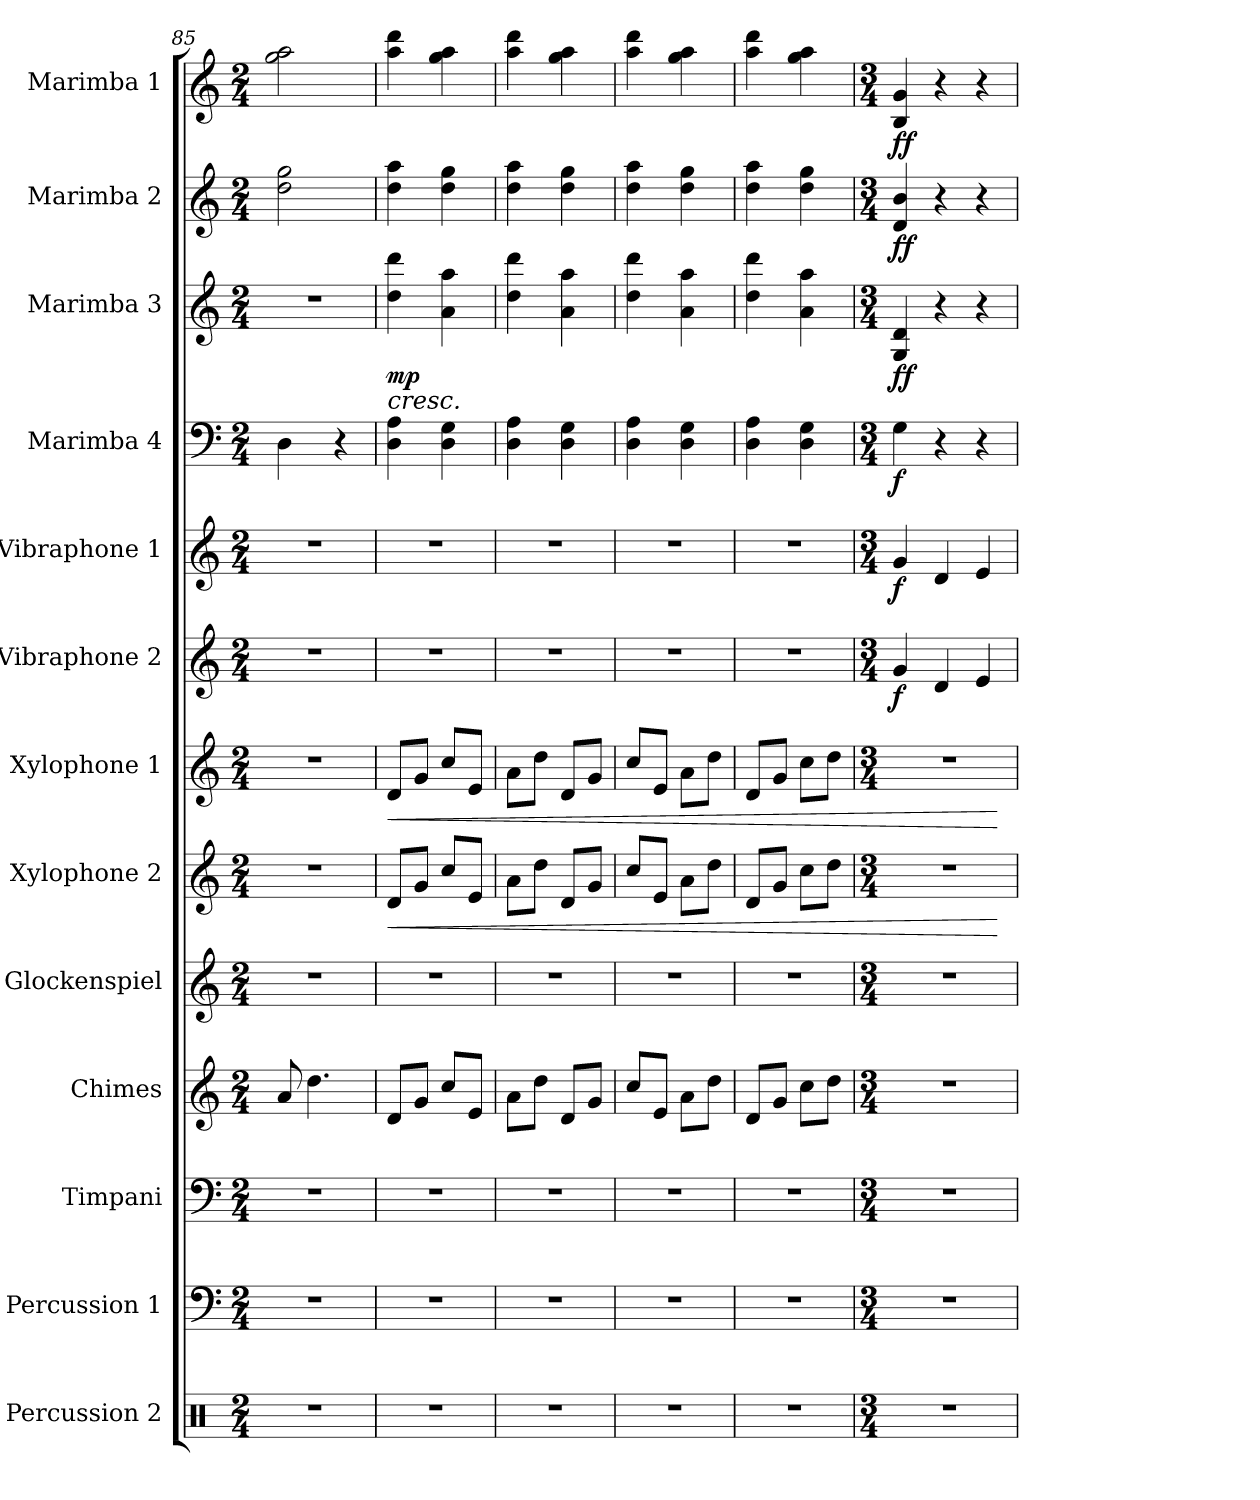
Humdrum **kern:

**kern	**kern	**kern	**kern	**kern	**kern	**dynam	**kern	**dynam	**kern	**dynam	**kern	**dynam	**kern	**dynam	**kern	**dynam	**kern	**dynam	**kern	**dynam
*part13	*part12	*part11	*part10	*part9	*part8	*part8	*part7	*part7	*part6	*part6	*part5	*part5	*part4	*part4	*part3	*part3	*part2	*part2	*part1	*part1
*staff13	*staff12	*staff11	*staff10	*staff9	*staff8	*staff8	*staff7	*staff7	*staff6	*staff6	*staff5	*staff5	*staff4	*staff4	*staff3	*staff3	*staff2	*staff2	*staff1	*staff1
*I"Percussion 2	*I"Percussion 1	*I"Timpani	*I"Chimes	*I"Glockenspiel	*I"Xylophone 2	*	*I"Xylophone 1	*	*I"Vibraphone 2	*	*I"Vibraphone 1	*	*I"Marimba 4	*	*I"Marimba 3	*	*I"Marimba 2	*	*I"Marimba 1	*
*I'Perc 2	*I'Perc 1	*I'Timp.	*I'Chm.	*I'Glk.	*I'X2	*	*I'X1	*	*I'V2	*	*I'V1	*	*I'M4	*	*I'M3	*	*I'M2	*	*I'M1	*
*clefX	*clefF4	*clefF4	*clefG2	*clefG2	*clefG2	*	*clefG2	*	*clefG2	*	*clefG2	*	*clefF4	*	*clefG2	*	*clefG2	*	*clefG2	*
*	*	*	*	*ITrd-14c-24	*ITrd-7c-12	*	*ITrd-7c-12	*	*	*	*	*	*	*	*	*	*	*	*	*
*k[]	*k[]	*k[]	*k[]	*k[]	*k[]	*	*k[]	*	*k[]	*	*k[]	*	*k[]	*	*k[]	*	*k[]	*	*k[]	*
*M2/4	*M2/4	*M2/4	*M2/4	*M2/4	*M2/4	*	*M2/4	*	*M2/4	*	*M2/4	*	*M2/4	*	*M2/4	*	*M2/4	*	*M2/4	*
=85	=85	=85	=85	=85	=85	=85	=85	=85	=85	=85	=85	=85	=85	=85	=85	=85	=85	=85	=85	=85
2r	2r	2r	8a/	2r	2r	.	2r	.	2r	.	2r	.	4D\	.	2r	.	2dd\ 2gg\	.	2gg\ 2aa\	.
.	.	.	4.dd\	.	.	.	.	.	.	.	.	.	.	.	.	.	.	.	.	.
.	.	.	.	.	.	.	.	.	.	.	.	.	4r	.	.	.	.	.	.	.
=86	=86	=86	=86	=86	=86	=86	=86	=86	=86	=86	=86	=86	=86	=86	=86	=86	=86	=86	=86	=86
!	!	!	!	!	!	!LO:HP:b	!	!LO:HP:b	!	!	!	!	!	!	!	!LO:HP:b	!	!	!	!
!	!	!	!	!	!	!	!	!	!	!	!	!	!	!	!	!LO:DY:n=1:b	!	!	!	!
2r	2r	2r	8d/L	2r	8dd/L	<	8dd/L	<	2r	.	2r	.	4D\ 4A\	.	4dd\ 4ddd\	< mp	4dd\ 4aa\	.	4aa\ 4ddd\	.
.	.	.	8g/J	.	8gg/J	.	8gg/J	.	.	.	.	.	.	.	.	.	.	.	.	.
.	.	.	8cc/L	.	8ccc/L	.	8ccc/L	.	.	.	.	.	4D\ 4G\	.	4a\ 4aa\	.	4dd\ 4gg\	.	4gg\ 4aa\	.
.	.	.	8e/J	.	8ee/J	.	8ee/J	.	.	.	.	.	.	.	.	.	.	.	.	.
=87	=87	=87	=87	=87	=87	=87	=87	=87	=87	=87	=87	=87	=87	=87	=87	=87	=87	=87	=87	=87
2r	2r	2r	8a\L	2r	8aa\L	.	8aa\L	.	2r	.	2r	.	4D\ 4A\	.	4dd\ 4ddd\	.	4dd\ 4aa\	.	4aa\ 4ddd\	.
.	.	.	8dd\J	.	8ddd\J	.	8ddd\J	.	.	.	.	.	.	.	.	.	.	.	.	.
.	.	.	8d/L	.	8dd/L	.	8dd/L	.	.	.	.	.	4D\ 4G\	.	4a\ 4aa\	.	4dd\ 4gg\	.	4gg\ 4aa\	.
.	.	.	8g/J	.	8gg/J	.	8gg/J	.	.	.	.	.	.	.	.	.	.	.	.	.
=88	=88	=88	=88	=88	=88	=88	=88	=88	=88	=88	=88	=88	=88	=88	=88	=88	=88	=88	=88	=88
2r	2r	2r	8cc/L	2r	8ccc/L	.	8ccc/L	.	2r	.	2r	.	4D\ 4A\	.	4dd\ 4ddd\	.	4dd\ 4aa\	.	4aa\ 4ddd\	.
.	.	.	8e/J	.	8ee/J	.	8ee/J	.	.	.	.	.	.	.	.	.	.	.	.	.
.	.	.	8a\L	.	8aa\L	.	8aa\L	.	.	.	.	.	4D\ 4G\	.	4a\ 4aa\	.	4dd\ 4gg\	.	4gg\ 4aa\	.
.	.	.	8dd\J	.	8ddd\J	.	8ddd\J	.	.	.	.	.	.	.	.	.	.	.	.	.
=89	=89	=89	=89	=89	=89	=89	=89	=89	=89	=89	=89	=89	=89	=89	=89	=89	=89	=89	=89	=89
2r	2r	2r	8d/L	2r	8dd/L	.	8dd/L	.	2r	.	2r	.	4D\ 4A\	.	4dd\ 4ddd\	.	4dd\ 4aa\	.	4aa\ 4ddd\	.
.	.	.	8g/J	.	8gg/J	.	8gg/J	.	.	.	.	.	.	.	.	.	.	.	.	.
.	.	.	8cc\L	.	8ccc\L	.	8ccc\L	.	.	.	.	.	4D\ 4G\	.	4a\ 4aa\	.	4dd\ 4gg\	.	4gg\ 4aa\	.
.	.	.	8dd\J	.	8ddd\J	.	8ddd\J	.	.	.	.	.	.	.	.	.	.	.	.	.
=90	=90	=90	=90	=90	=90	=90	=90	=90	=90	=90	=90	=90	=90	=90	=90	=90	=90	=90	=90	=90
!!LO:REH:place=s1:a:B:fs=14:t=90
*M3/4	*M3/4	*M3/4	*M3/4	*M3/4	*M3/4	*	*M3/4	*	*M3/4	*	*M3/4	*	*M3/4	*	*M3/4	*	*M3/4	*	*M3/4	*
*	*	*	*	*	*	*	*	*	*	*	*	*	*	*	*	*	*	*	*MM154	*
!	!	!	!	!	!	!	!	!	!	!LO:DY:b	!	!LO:DY:b	!	!LO:DY:b	!	!LO:DY:b	!	!	!	!
!	!	!	!	!	!	!	!	!	!	!	!	!	!	!	!	!LO:DY:n=1:b	!	!LO:DY:b	!	!
!	!	!	!	!	!	!	!	!	!	!	!	!	!	!	!	!	!	!LO:DY:n=1:b	!	!LO:DY:b
!	!	!	!	!	!	!	!	!	!	!	!	!	!	!	!	!	!	!	!	!LO:DY:n=1:b
2.r	2.r	2.r	2.r	2.r	2.r	.	2.r	.	4g/	f	4g/	f	4G\	f	4G/ 4d/	f f	4d/ 4b/	f f	4B/ 4g/	f f
.	.	.	.	.	.	.	.	.	4d/	.	4d/	.	4r	.	4r	[	4r	.	4r	.
.	.	.	.	.	.	.	.	.	4e/	.	4e/	.	4r	.	4r	.	4r	.	4r	.
.	.	.	.	.	.	[	.	[	.	.	.	.	.	.	.	.	.	.	.	.
=	=	=	=	=	=	=	=	=	=	=	=	=	=	=	=	=	=	=	=	=
*-	*-	*-	*-	*-	*-	*-	*-	*-	*-	*-	*-	*-	*-	*-	*-	*-	*-	*-	*-	*-
